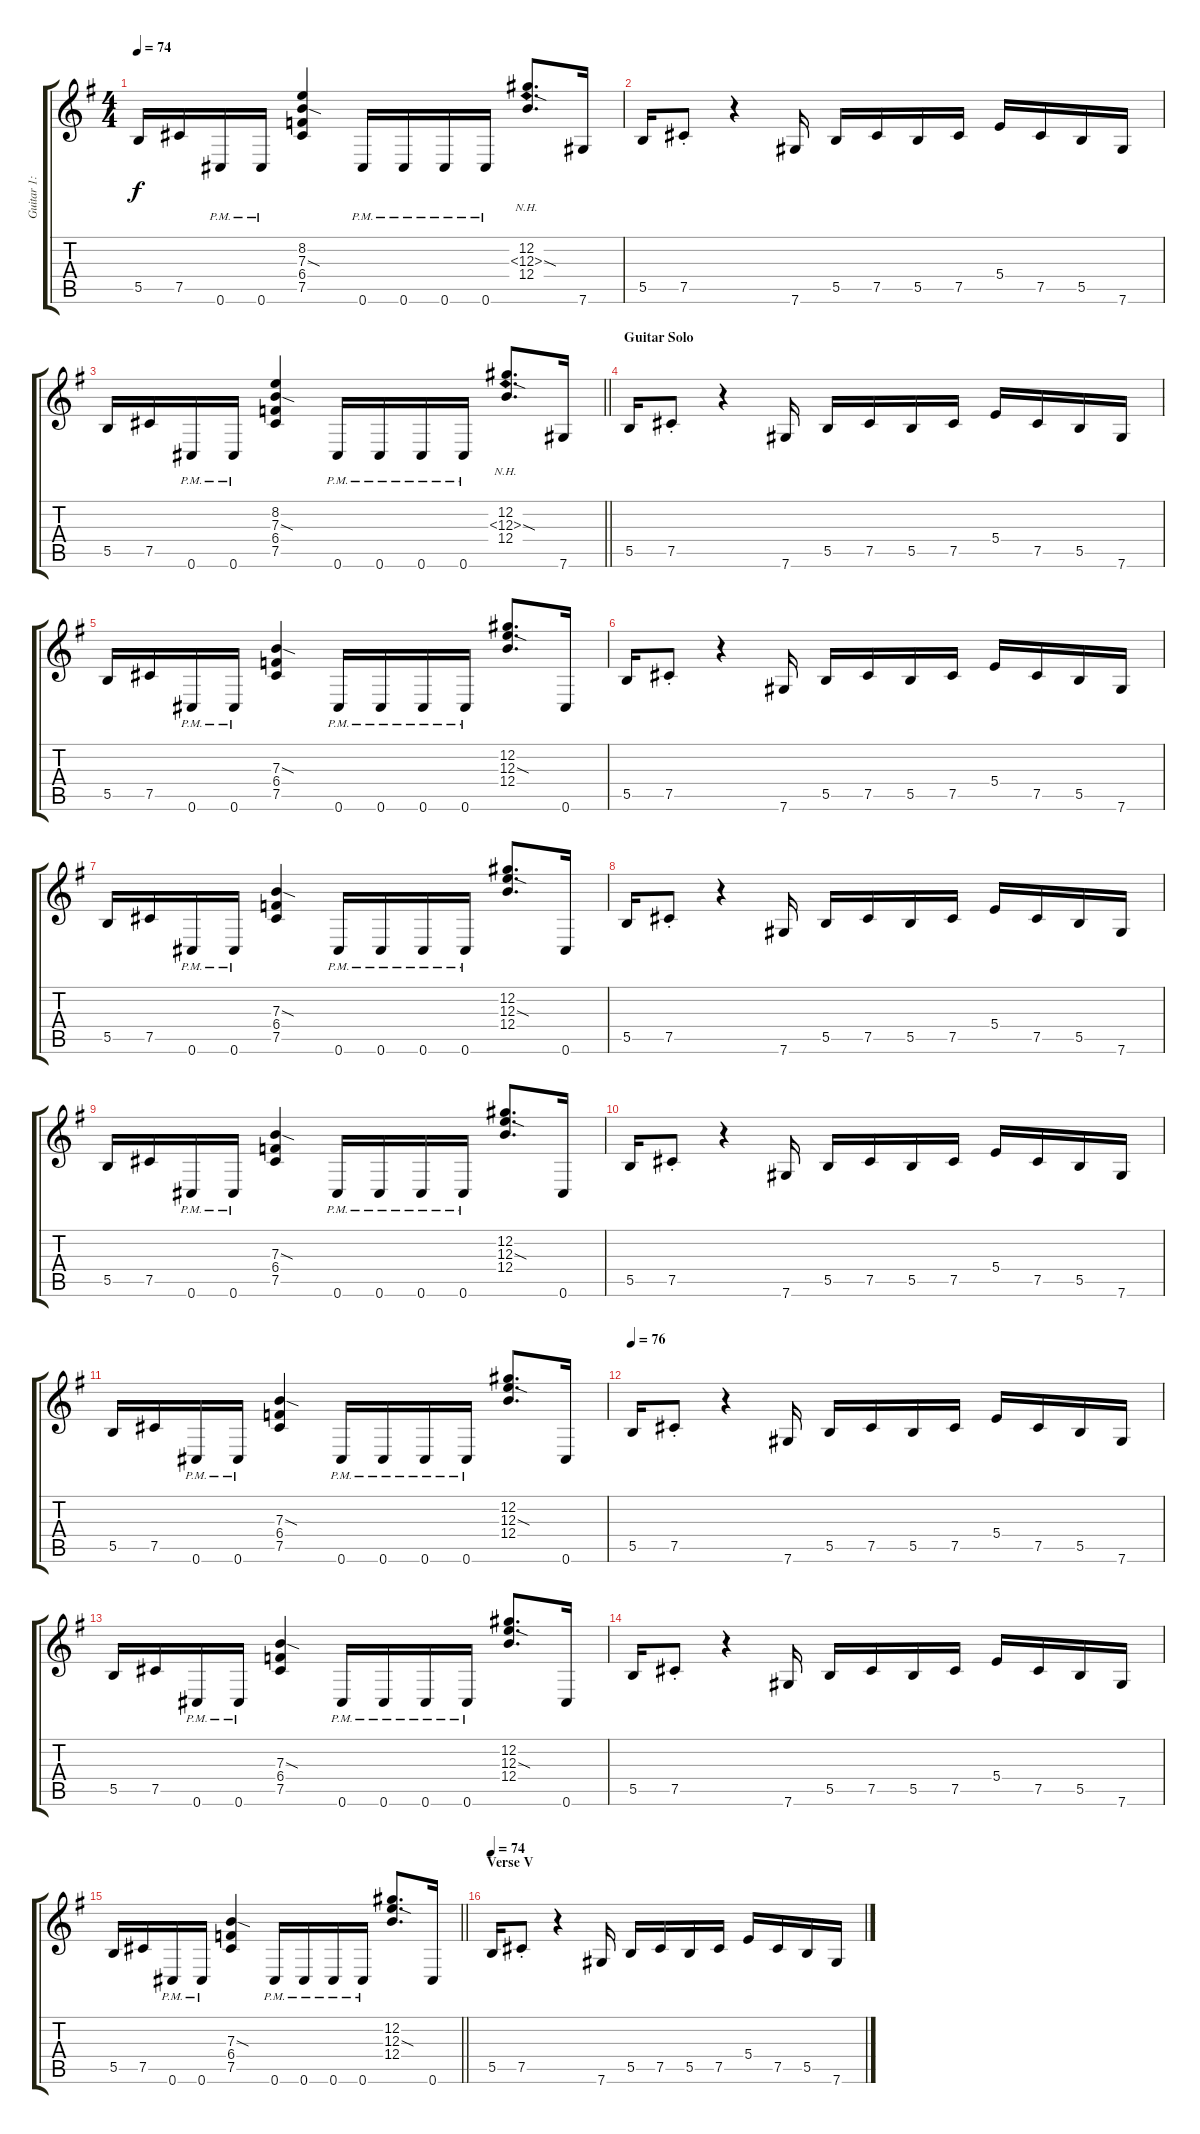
\track ("Guitar 1: Tony" "Guitar 1: ") {instrument distortionguitar}
\staff {score tabs}
\tuning (Db4 Ab3 E3 B2 Gb2 Db2) {hide}
\ts (4 4)
\tempo 74
\clef g2
\ks g
5.5.16{dy f} 7.5.16 0.6{pm}.16 0.6{pm}.16 (8.2 7.3{sod} 6.4 7.5).4 0.6{pm}.16 0.6{pm}.16 0.6{pm}.16 0.6{pm}.16 (12.2 12.3{nh sod} 12.4).8{d} 7.6.16 |
5.5.16 7.5{st}.8 r.4 7.6.16 5.5.16 7.5.16 5.5.16 7.5.16 5.4.16 7.5.16 5.5.16 7.6.16 |
\barLineRight lightlight
5.5.16 7.5.16 0.6{pm}.16 0.6{pm}.16 (8.2 7.3{sod} 6.4 7.5).4 0.6{pm}.16 0.6{pm}.16 0.6{pm}.16 0.6{pm}.16 (12.2 12.3{nh sod} 12.4).8{d} 7.6.16 |
\section ("" "Guitar Solo")
5.5.16 7.5{st}.8 r.4 7.6.16 5.5.16 7.5.16 5.5.16 7.5.16 5.4.16 7.5.16 5.5.16 7.6.16 |
5.5.16 7.5.16 0.6{pm}.16 0.6{pm}.16 (7.3{sod} 6.4 7.5).4 0.6{pm}.16 0.6{pm}.16 0.6{pm}.16 0.6{pm}.16 (12.2 12.3{sod} 12.4).8{d} 0.6.16 |
5.5.16 7.5{st}.8 r.4 7.6.16 5.5.16 7.5.16 5.5.16 7.5.16 5.4.16 7.5.16 5.5.16 7.6.16 |
5.5.16 7.5.16 0.6{pm}.16 0.6{pm}.16 (7.3{sod} 6.4 7.5).4 0.6{pm}.16 0.6{pm}.16 0.6{pm}.16 0.6{pm}.16 (12.2 12.3{sod} 12.4).8{d} 0.6.16 |
5.5.16 7.5{st}.8 r.4 7.6.16 5.5.16 7.5.16 5.5.16 7.5.16 5.4.16 7.5.16 5.5.16 7.6.16 |
5.5.16 7.5.16 0.6{pm}.16 0.6{pm}.16 (7.3{sod} 6.4 7.5).4 0.6{pm}.16 0.6{pm}.16 0.6{pm}.16 0.6{pm}.16 (12.2 12.3{sod} 12.4).8{d} 0.6.16 |
5.5.16 7.5{st}.8 r.4 7.6.16 5.5.16 7.5.16 5.5.16 7.5.16 5.4.16 7.5.16 5.5.16 7.6.16 |
5.5.16 7.5.16 0.6{pm}.16 0.6{pm}.16 (7.3{sod} 6.4 7.5).4 0.6{pm}.16 0.6{pm}.16 0.6{pm}.16 0.6{pm}.16 (12.2 12.3{sod} 12.4).8{d} 0.6.16 |
\tempo 76
5.5.16 7.5{st}.8 r.4 7.6.16 5.5.16 7.5.16 5.5.16 7.5.16 5.4.16 7.5.16 5.5.16 7.6.16 |
5.5.16 7.5.16 0.6{pm}.16 0.6{pm}.16 (7.3{sod} 6.4 7.5).4 0.6{pm}.16 0.6{pm}.16 0.6{pm}.16 0.6{pm}.16 (12.2 12.3{sod} 12.4).8{d} 0.6.16 |
5.5.16 7.5{st}.8 r.4 7.6.16 5.5.16 7.5.16 5.5.16 7.5.16 5.4.16 7.5.16 5.5.16 7.6.16 |
\barLineRight lightlight
5.5.16 7.5.16 0.6{pm}.16 0.6{pm}.16 (7.3{sod} 6.4 7.5).4 0.6{pm}.16 0.6{pm}.16 0.6{pm}.16 0.6{pm}.16 (12.2 12.3{sod} 12.4).8{d} 0.6.16 |
\section ("" "Verse V")
\tempo 74
5.5.16 7.5{st}.8 r.4 7.6.16 5.5.16 7.5.16 5.5.16 7.5.16 5.4.16 7.5.16 5.5.16 7.6.16
